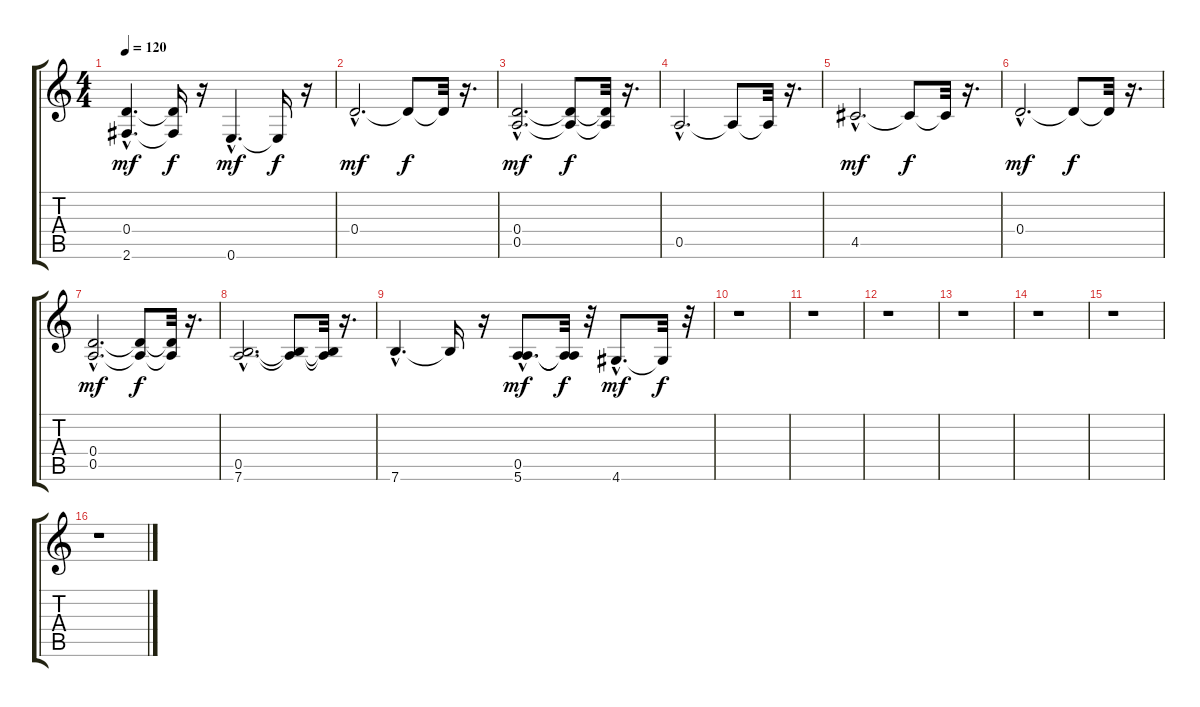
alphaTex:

\track "" {instrument overdrivenguitar}
\staff {score tabs}
\tuning (E4 B3 G3 D3 A2 E2) {hide}
\ts (4 4)
\tempo 120
\clef g2
\ks c
(0.4{hac} 2.6{hac}).4{d dy mf} (0.4{t} 2.6{t}).16{dy f} r.16 0.6{hac}.4{d dy mf} 0.6{t}.16{dy f} r.16 |
0.4{hac}.2{d dy mf} 0.4{t}.8{dy f} 0.4{t}.32 r.16{d} |
(0.4{hac} 0.5{hac}).2{d dy mf} (0.4{t} 0.5{t}).8{dy f} (0.4{t} 0.5{t}).32 r.16{d} |
0.5{hac}.2{d} 0.5{t}.8 0.5{t}.32 r.16{d} |
4.5{hac}.2{d dy mf} 4.5{t}.8{dy f} 4.5{t}.32 r.16{d} |
0.4{hac}.2{d dy mf} 0.4{t}.8{dy f} 0.4{t}.32 r.16{d} |
(0.4{hac} 0.5{hac}).2{d dy mf} (0.4{t} 0.5{t}).8{dy f} (0.4{t} 0.5{t}).32 r.16{d} |
(0.5{hac} 7.6{hac}).2{d} (0.5{t} 7.6{t}).8 (0.5{t} 7.6{t}).32 r.16{d} |
7.6{hac}.4{d} 7.6{t}.16 r.16 (0.5{hac} 5.6{hac}).8{d dy mf} (0.5{t} 5.6{t}).32{dy f} r.32 4.6{hac}.8{d dy mf} 4.6{t}.32{dy f} r.32 |
r.1 |
r.1 |
r.1 |
r.1 |
r.1 |
r.1 |
r.1
